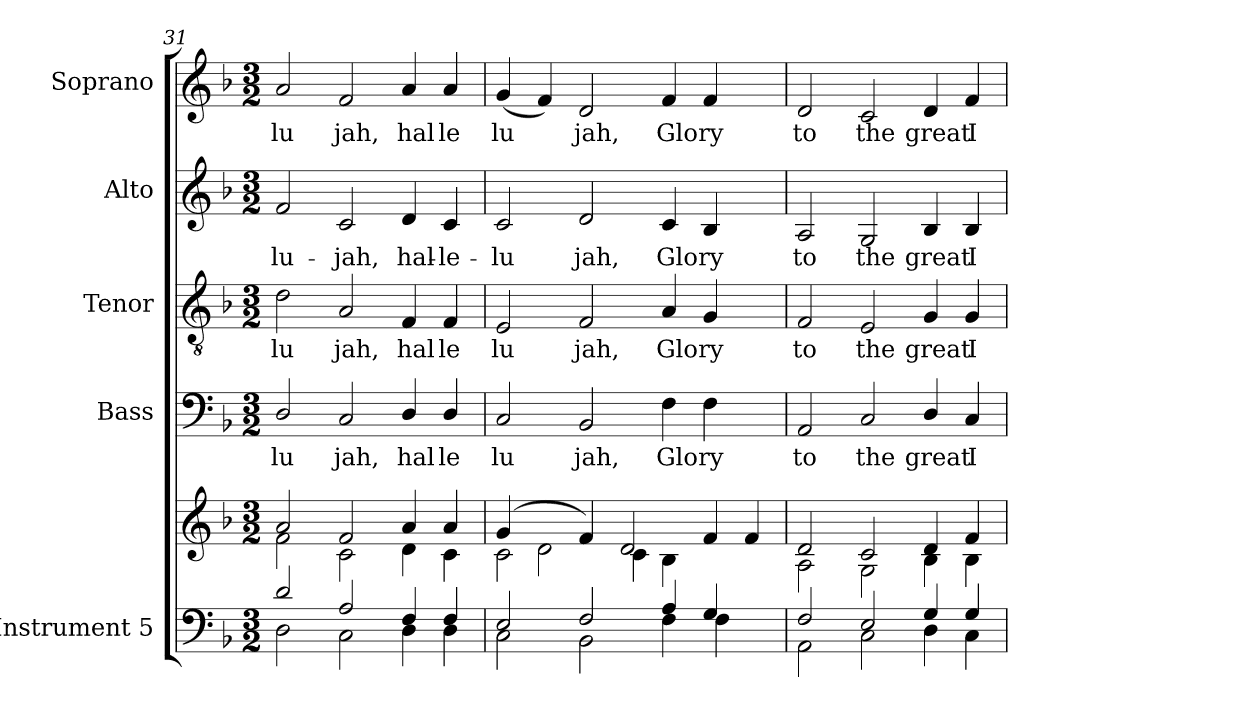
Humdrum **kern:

**kern	**kern	**kern	**text	**kern	**text	**kern	**text	**kern	**text
*part5	*part5	*part4	*part4	*part3	*part3	*part2	*part2	*part1	*part1
*staff6	*staff5	*staff4	*staff4	*staff3	*staff3	*staff2	*staff2	*staff1	*staff1
*I"Instrument 5	*	*I"Bass	*	*I"Tenor	*	*I"Alto	*	*I"Soprano	*
*clefF4	*clefG2	*clefF4	*	*clefGv2	*	*clefG2	*	*clefG2	*
*k[b-]	*k[b-]	*k[b-]	*	*k[b-]	*	*k[b-]	*	*k[b-]	*
*F:	*F:	*F:	*	*F:	*	*F:	*	*F:	*
*M3/2	*M3/2	*M3/2	*	*M3/2	*	*M3/2	*	*M3/2	*
=31	=31	=31	=31	=31	=31	=31	=31	=31	=31
*^	*^	*	*	*	*	*	*	*	*
!	!	!	!	!	!LO:LY:b:cj	!	!LO:LY:b:cj	!	!LO:LY:b:cj	!	!LO:LY:b:cj
2d/	2D\	2a/	2f\	2D/	lu	2d\	lu	2f/	-lu-	2a/	lu
!	!	!	!	!	!LO:LY:b:cj	!	!LO:LY:b:cj	!	!LO:LY:b:cj	!	!LO:LY:b:cj
2A/	2C\	2f/	2c\	2C/	jah,	2A/	jah,	2c/	-jah,	2f/	jah,
!	!	!	!	!	!LO:LY:b:cj	!	!LO:LY:b:cj	!	!LO:LY:b:cj	!	!LO:LY:b:cj
4F/	4D\	4d\	4a/	4D/	hal	4F/	hal	4d/	hal-	4a/	hal
!	!	!	!	!	!LO:LY:b:cj	!	!LO:LY:b:cj	!	!LO:LY:b:cj	!	!LO:LY:b:cj
4F/	4D\	4a/	4c\	4D/	le	4F/	le	4c/	-le-	4a/	le
!!LO:LB:g=z
=32	=32	=32	=32	=32	=32	=32	=32	=32	=32	=32	=32
!	!	!	!	!	!LO:LY:b:cj	!	!LO:LY:b:cj	!	!LO:LY:b:cj	!	!LO:LY:b:cj
2E/	2C\	2c\	(>4g/	2C/	lu	2E/	lu	2c/	-lu	(<4g/	lu
.	.	.	2d\	.	.	.	.	.	.	4f/)	.
!	!	!	!	!	!LO:LY:b:cj	!	!LO:LY:b:cj	!	!LO:LY:b:cj	!	!LO:LY:b:cj
2F/	2BB-\	4f/)	.	2BB-/	jah,	2F/	jah,	2d/	jah,	2d/	jah,
.	.	2d/	4c\	.	.	.	.	.	.	.	.
!	!	!	!	!	!LO:LY:b:cj	!	!LO:LY:b:cj	!	!LO:LY:b:cj	!	!LO:LY:b:cj
4A/	4F\	.	4B-\	4F\	Glo	4A/	Glo	4c/	Glo	4f/	Glo
!	!	!	!	!	!LO:LY:b:cj	!	!LO:LY:b:cj	!	!LO:LY:b:cj	!	!LO:LY:b:cj
4G/	4F\	4f/	2ryy	4F\	ry	4G/	ry	4B-/	ry	4f/	ry
4ryy	4ryy	4f/	.	4ryy	.	4ryy	.	4ryy	.	4ryy	.
=33	=33	=33	=33	=33	=33	=33	=33	=33	=33	=33	=33
!	!	!	!	!	!LO:LY:b:cj	!	!LO:LY:b:cj	!	!LO:LY:b:cj	!	!LO:LY:b:cj
2F/	2AA\	2d/	2A\	2AA/	to	2F/	to	2A/	to	2d/	to
!	!	!	!	!	!LO:LY:b:cj	!	!LO:LY:b:cj	!	!LO:LY:b:cj	!	!LO:LY:b:cj
2E/	2C\	2G\	2c/	2C/	the	2E/	the	2G/	the	2c/	the
!	!	!	!	!	!LO:LY:b:cj	!	!LO:LY:b:cj	!	!LO:LY:b:cj	!	!LO:LY:b:cj
4G/	4D\	4d/	4B-\	4D/	great	4G/	great	4B-/	great	4d/	great
!	!	!	!	!	!LO:LY:b:cj	!	!LO:LY:b:cj	!	!LO:LY:b:cj	!	!LO:LY:b:cj
4G/	4C\	4f/	4B-\	4C/	I	4G/	I	4B-/	I	4f/	I
*v	*v	*	*	*	*	*	*	*	*	*	*
*	*v	*v	*	*	*	*	*	*	*	*
=	=	=	=	=	=	=	=	=	=
*-	*-	*-	*-	*-	*-	*-	*-	*-	*-
